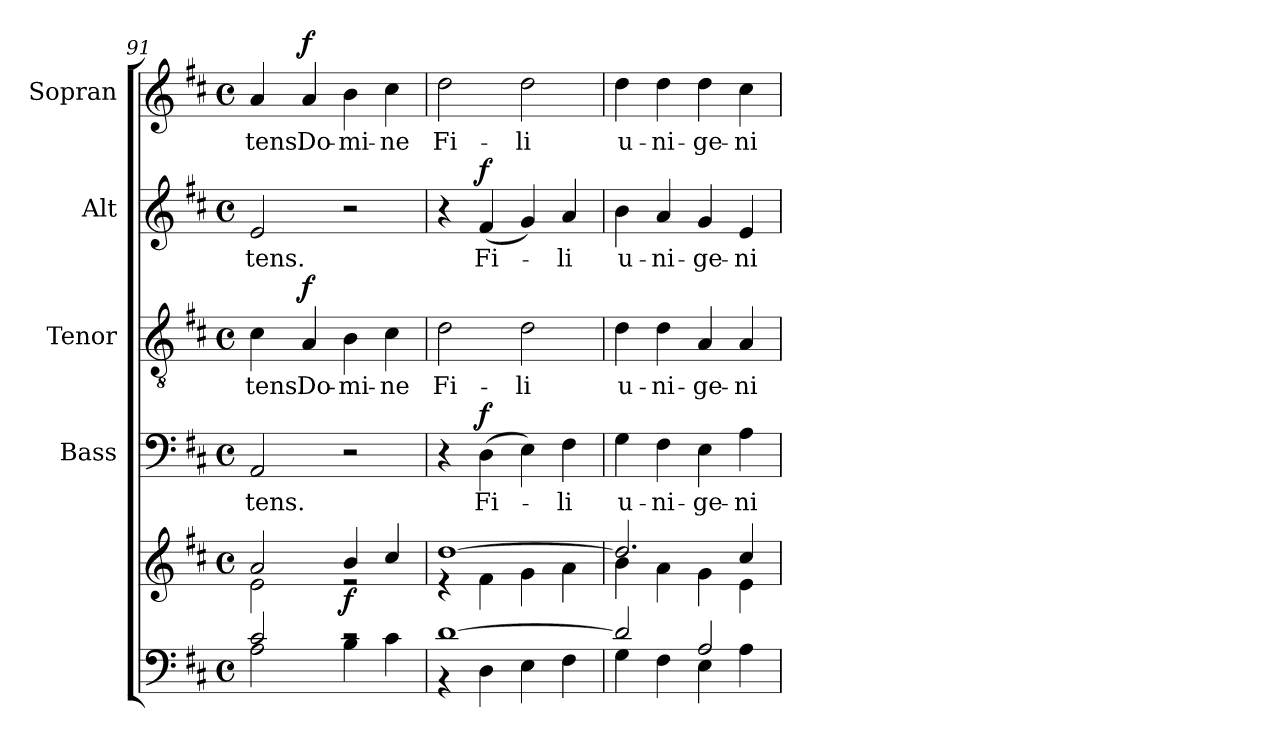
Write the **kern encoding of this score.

**kern	**kern	**dynam	**kern	**text	**dynam	**kern	**text	**dynam	**kern	**text	**dynam	**kern	**text	**dynam
*part5	*part5	*part5	*part4	*part4	*part4	*part3	*part3	*part3	*part2	*part2	*part2	*part1	*part1	*part1
*staff6	*staff5	*staff5/6	*staff4	*staff4	*staff4	*staff3	*staff3	*staff3	*staff2	*staff2	*staff2	*staff1	*staff1	*staff1
*	*	*	*I"Bass	*	*	*I"Tenor	*	*	*I"Alt	*	*	*I"Sopran	*	*
*	*	*	*I'B.	*	*	*I'T.	*	*	*I'A.	*	*	*I'S.	*	*
*clefF4	*clefG2	*	*clefF4	*	*	*clefGv2	*	*	*clefG2	*	*	*clefG2	*	*
*k[f#c#]	*k[f#c#]	*	*k[f#c#]	*	*	*k[f#c#]	*	*	*k[f#c#]	*	*	*k[f#c#]	*	*
*D:	*D:	*	*D:	*	*	*D:	*	*	*D:	*	*	*D:	*	*
*M4/4	*M4/4	*	*M4/4	*	*	*M4/4	*	*	*M4/4	*	*	*M4/4	*	*
*met(c)	*met(c)	*	*met(c)	*	*	*met(c)	*	*	*met(c)	*	*	*met(c)	*	*
=91	=91	=91	=91	=91	=91	=91	=91	=91	=91	=91	=91	=91	=91	=91
*^	*^	*	*	*	*	*	*	*	*	*	*	*	*	*
!	!	!	!	!	!	!LO:LY:b	!	!	!LO:LY:b	!	!	!LO:LY:b	!	!	!LO:LY:b	!
2c#/	2A\	2a/	2e\	.	2AA/	-tens.	.	4c#\	-tens.	.	2e/	-tens.	.	4a/	-tens.	.
!	!	!	!	!	!	!	!	!	!LO:LY:b	!LO:DY:a	!	!	!	!	!LO:LY:b	!LO:DY:a
.	.	.	.	.	.	.	.	4A/	Do-	f	.	.	.	4a/	Do-	f
!	!	!	!	!LO:DY:b	!	!	!	!	!LO:LY:b	!	!	!	!	!	!LO:LY:b	!
2rd	4B\	4b/	2re	f	2r	.	.	4B\	-mi-	.	2r	.	.	4b\	-mi-	.
!	!	!	!	!	!	!	!	!	!LO:LY:b	!	!	!	!	!	!LO:LY:b	!
.	4c#\	4cc#/	.	.	.	.	.	4c#\	-ne	.	.	.	.	4cc#\	-ne	.
=92	=92	=92	=92	=92	=92	=92	=92	=92	=92	=92	=92	=92	=92	=92	=92	=92
!	!	!	!	!	!	!	!	!	!LO:LY:b	!	!	!	!	!	!LO:LY:b	!
[>1d	4r	[>1dd	4re	.	4r	.	.	2d\	Fi-	.	4r	.	.	2dd\	Fi-	.
!	!	!	!	!	!	!LO:LY:b	!LO:DY:a	!	!	!	!	!LO:LY:b	!LO:DY:a	!	!	!
.	4D\	.	4f#\	.	(>4D\	Fi-	f	.	.	.	(<4f#/	Fi-	f	.	.	.
!	!	!	!	!	!	!	!	!	!LO:LY:b	!	!	!	!	!	!LO:LY:b	!
.	4E\	.	4g\	.	4E\)	.	.	2d\	-li	.	4g/)	.	.	2dd\	-li	.
!	!	!	!	!	!	!LO:LY:b	!	!	!	!	!	!LO:LY:b	!	!	!	!
.	4F#\	.	4a\	.	4F#\	-li	.	.	.	.	4a/	-li	.	.	.	.
=93	=93	=93	=93	=93	=93	=93	=93	=93	=93	=93	=93	=93	=93	=93	=93	=93
!	!	!	!	!	!	!LO:LY:b	!	!	!LO:LY:b	!	!	!LO:LY:b	!	!	!LO:LY:b	!
2d/]	4G\	2.dd/]	4b\	.	4G\	u-	.	4d\	u-	.	4b\	u-	.	4dd\	u-	.
!	!	!	!	!	!	!LO:LY:b	!	!	!LO:LY:b	!	!	!LO:LY:b	!	!	!LO:LY:b	!
.	4F#\	.	4a\	.	4F#\	-ni-	.	4d\	-ni-	.	4a/	-ni-	.	4dd\	-ni-	.
!	!	!	!	!	!	!LO:LY:b	!	!	!LO:LY:b	!	!	!LO:LY:b	!	!	!LO:LY:b	!
2A/	4E\	.	4g\	.	4E\	-ge-	.	4A/	-ge-	.	4g/	-ge-	.	4dd\	-ge-	.
!	!	!	!	!	!	!LO:LY:b	!	!	!LO:LY:b	!	!	!LO:LY:b	!	!	!LO:LY:b	!
.	4A\	4cc#/	4e\	.	4A\	-ni-	.	4A/	-ni-	.	4e/	-ni-	.	4cc#\	-ni-	.
*v	*v	*	*	*	*	*	*	*	*	*	*	*	*	*	*	*
*	*v	*v	*	*	*	*	*	*	*	*	*	*	*	*	*
=	=	=	=	=	=	=	=	=	=	=	=	=	=	=
*-	*-	*-	*-	*-	*-	*-	*-	*-	*-	*-	*-	*-	*-	*-
